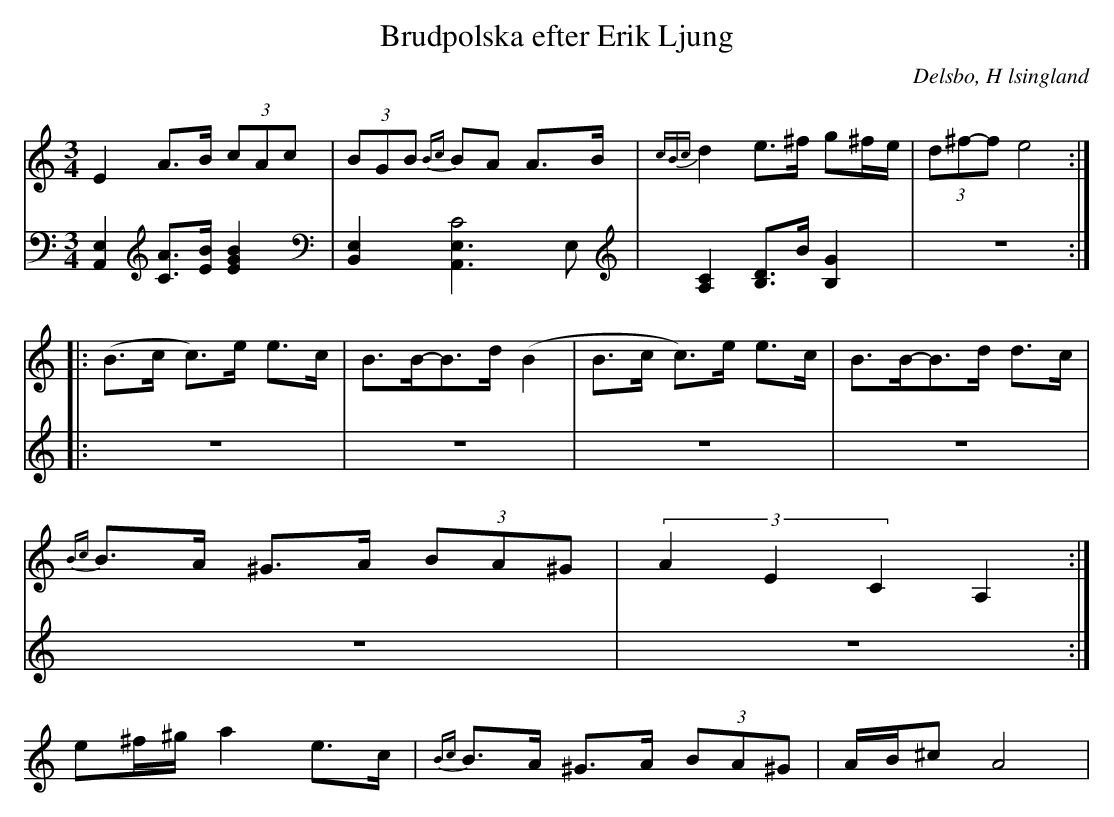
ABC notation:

X:1
T: Brudpolska efter Erik Ljung
Q: 105
O: Delsbo, H lsingland
M: 3/4
L: 1/8
K: Am
V:1
V:2
V:1
E2 A>B (3cAc| (3BGB {Bc}BA A>B|{cBc}d2 e>^f g^f/e/|(3d^f-f e4 :|
|:(B>c c)>e e>c|B>B-B>d (B2|B>c c)>e e>c|B>B-B>d d>c|
{Bc}B>A ^G>A (3BA^G|(3A2E2C2 A,2:|
e^f/^g/ a2 e>c|{Bc}B>A ^G>A (3BA^G|A/B/^c A4|
V:2
[A,,2E,2] [AC]>[BE] [B2E2G2]|[B,,2E,2] [A,,3C4E,3]E,|[A,2C2] [B,D]>B [B,2G2]|z6:|
|:z6|z6|z6|z6|
z6|z6:|
